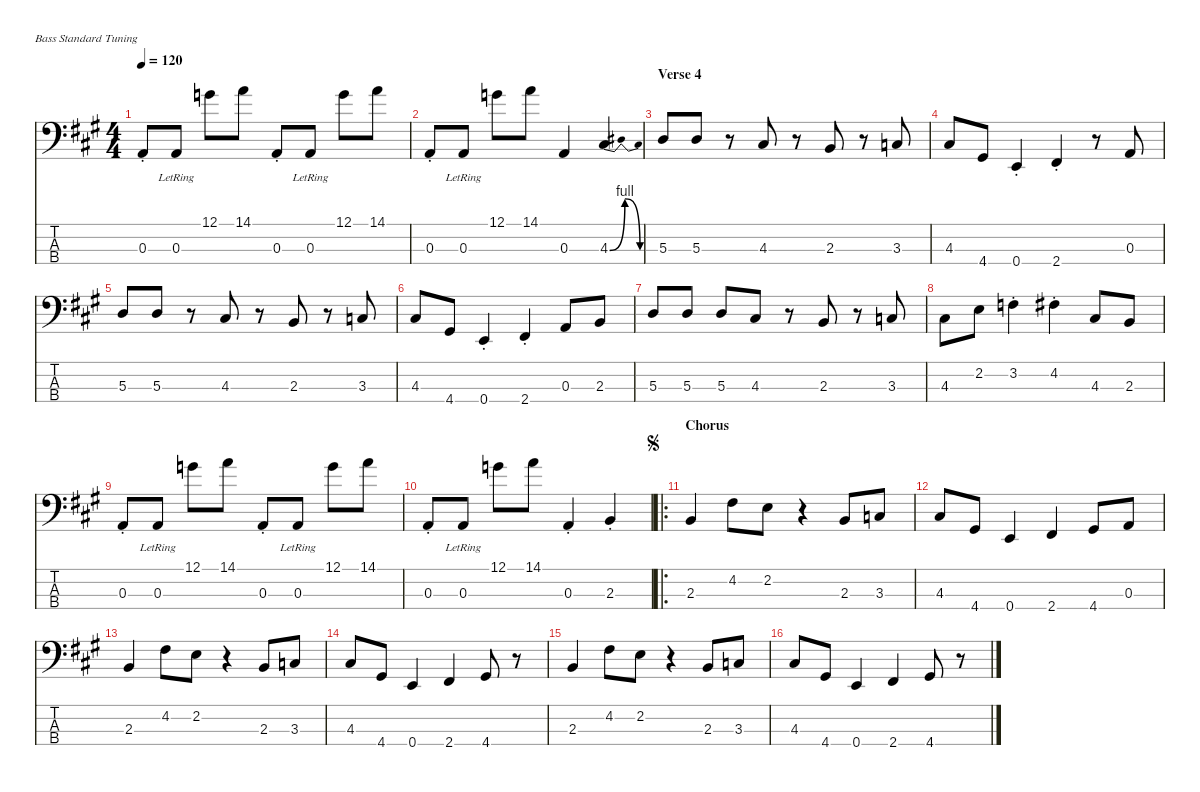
\defaultSystemsLayout 4
\hideDynamics
\bracketExtendMode nobrackets
\singleTrackTrackNamePolicy hidden
\multiTrackTrackNamePolicy hidden
\otherSystemsTrackNameOrientation horizontal
\track ("Electric Bass" "E-Bass") {multiBarRest instrument electricbassfinger}
\staff {score tabs}
\tuning (G2 D2 A1 E1)
\ts (4 4)
\tempo 120
\clef f4
\ks a
0.3{st acc forcenatural}.8{dy f beam Up} 0.3{lr acc forcenatural}.8{beam Up} 12.1{acc forcenatural}.8{beam Down} 14.1{acc forcenatural}.8{beam Down} 0.3{st acc forcenatural}.8{beam Up} 0.3{lr acc forcenatural}.8{beam Up} 12.1{acc forcenatural}.8{beam Down} 14.1{acc forcenatural}.8{beam Down} |
0.3{st acc forcenatural}.8{beam Up} 0.3{lr acc forcenatural}.8{beam Up} 12.1{acc forcenatural}.8{beam Down} 14.1{acc forcenatural}.8{beam Down} 0.3{acc forcenatural}.4{beam Up} 4.3{be (bendrelease 0 0 30 4 30 4 60 0) acc #}.4{dy fff beam Up} |
\section ("" "Verse 4")
5.3{acc forcenatural}.8{dy f beam Up} 5.3{acc forcenatural}.8{beam Up} r.8{beam Up} 4.3{acc #}.8{beam Up} r.8{beam Up} 2.3{acc forcenatural}.8{beam Up} r.8{beam Up} 3.3{acc forcenatural}.8{beam Up} |
4.3{acc #}.8{beam Up} 4.4{acc #}.8{beam Up} 0.4{st acc forcenatural}.4{beam Up} 2.4{st acc #}.4{beam Up} r.8{beam Up} 0.3{acc forcenatural}.8{beam Up} |
5.3{acc forcenatural}.8{beam Up} 5.3{acc forcenatural}.8{beam Up} r.8{beam Up} 4.3{acc #}.8{beam Up} r.8{beam Up} 2.3{acc forcenatural}.8{beam Up} r.8{beam Up} 3.3{acc forcenatural}.8{beam Up} |
4.3{acc #}.8{beam Up} 4.4{acc #}.8{beam Up} 0.4{st acc forcenatural}.4{beam Up} 2.4{st acc #}.4{beam Up} 0.3{acc forcenatural}.8{beam Up} 2.3{acc forcenatural}.8{beam Up} |
5.3{acc forcenatural}.8{beam Up} 5.3{acc forcenatural}.8{beam Up} 5.3{acc forcenatural}.8{beam Up} 4.3{acc #}.8{beam Up} r.8{beam Up} 2.3{acc forcenatural}.8{beam Up} r.8{beam Up} 3.3{acc forcenatural}.8{beam Up} |
4.3{acc #}.8{beam Down} 2.2{acc forcenatural}.8{beam Down} 3.2{st acc forcenatural}.4{beam Down} 4.2{st acc #}.4{beam Down} 4.3{acc #}.8{beam Up} 2.3{acc forcenatural}.8{beam Up} |
0.3{st acc forcenatural}.8{beam Up} 0.3{lr acc forcenatural}.8{beam Up} 12.1{acc forcenatural}.8{beam Down} 14.1{acc forcenatural}.8{beam Down} 0.3{st acc forcenatural}.8{beam Up} 0.3{lr acc forcenatural}.8{beam Up} 12.1{acc forcenatural}.8{beam Down} 14.1{acc forcenatural}.8{beam Down} |
0.3{st acc forcenatural}.8{beam Up} 0.3{lr acc forcenatural}.8{beam Up} 12.1{acc forcenatural}.8{beam Down} 14.1{acc forcenatural}.8{beam Down} 0.3{st acc forcenatural}.4{beam Up} 2.3{st acc forcenatural}.4{beam Up} |
\ro
\section ("" "Chorus")
\jump segno
2.3{acc forcenatural}.4{beam Up} 4.2{acc #}.8{beam Down} 2.2{acc forcenatural}.8{beam Down} r.4{beam Down} 2.3{acc forcenatural}.8{beam Up} 3.3{acc forcenatural}.8{beam Up} |
4.3{acc #}.8{beam Up} 4.4{acc #}.8{beam Up} 0.4{acc forcenatural}.4{beam Up} 2.4{acc #}.4{beam Up} 4.4{acc #}.8{beam Up} 0.3{acc forcenatural}.8{beam Up} |
2.3{acc forcenatural}.4{beam Up} 4.2{acc #}.8{beam Down} 2.2{acc forcenatural}.8{beam Down} r.4{beam Down} 2.3{acc forcenatural}.8{beam Up} 3.3{acc forcenatural}.8{beam Up} |
4.3{acc #}.8{beam Up} 4.4{acc #}.8{beam Up} 0.4{acc forcenatural}.4{beam Up} 2.4{acc #}.4{beam Up} 4.4{acc #}.8{beam Up} r.8{beam Up} |
2.3{acc forcenatural}.4{beam Up} 4.2{acc #}.8{beam Down} 2.2{acc forcenatural}.8{beam Down} r.4{beam Down} 2.3{acc forcenatural}.8{beam Up} 3.3{acc forcenatural}.8{beam Up} |
4.3{acc #}.8{beam Up} 4.4{acc #}.8{beam Up} 0.4{acc forcenatural}.4{beam Up} 2.4{acc #}.4{beam Up} 4.4{acc #}.8{beam Up} r.8{beam Up}
